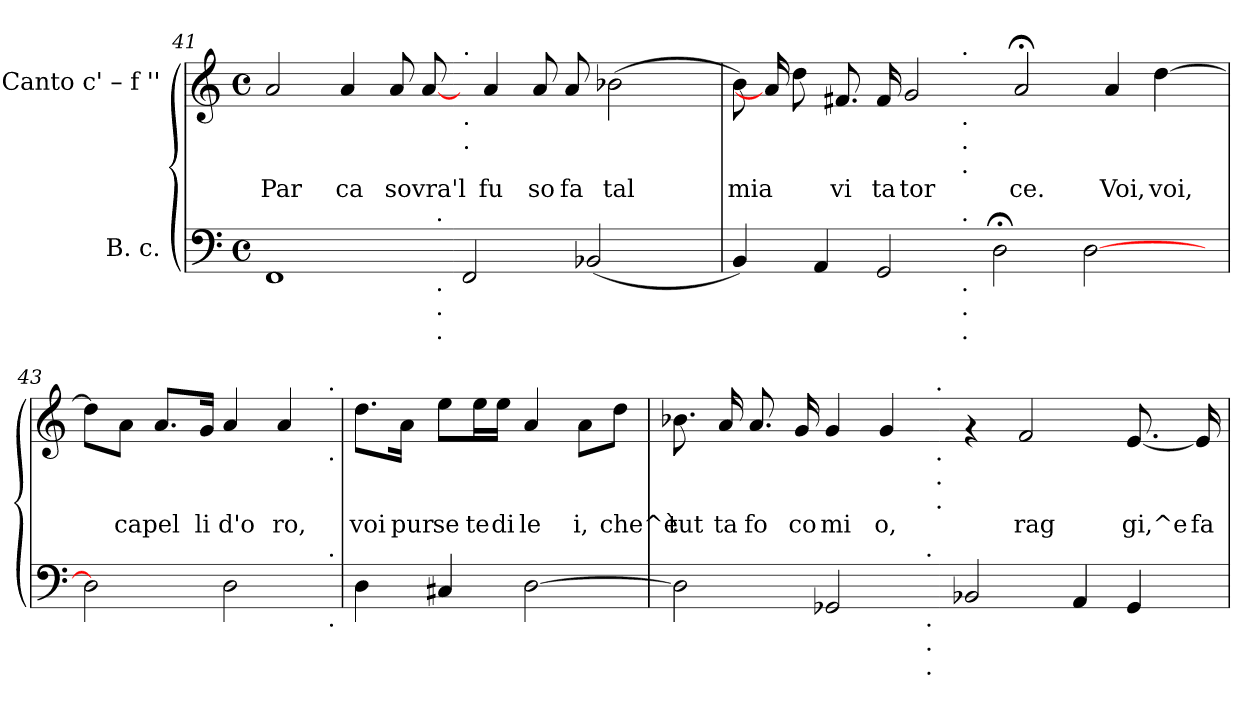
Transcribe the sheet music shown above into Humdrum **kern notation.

**kern	**kern	**text
*part2	*part1	*part1
*staff2	*staff1	*staff1
*I"B. c.	*I"Canto  c' – f ''	*
*clefF4	*clefG2	*
*k[]	*k[]	*
*C:	*C:	*
*M4/4	*M4/4	*
*met(c)	*met(c)	*
=41	=41	=41
!	!	!LO:LY:b:cj
*^	*	*
1FF	2ryy	2a/	Par
!	!	!	!LO:LY:b:cj
.	4ryy	4a/	ca
!	!	!	!LO:LY:b:cj
.	8ryy	8a/	sovra'l
!	!	!	!LO:LY:b:cj
.	32ryy	[8a/	.
!	!LO:TX:a:t=.	!	!
!	!LO:TX:b:t=.	!	!
!	!LO:TX:b:t=.	!	!
!	!LO:TX:b:t=.	!	!
.	1ryy	.	.
!	!	!LO:TX:a:t=.	!
!	!	!LO:TX:b:t=.	!
!	!	!LO:TX:b:t=.	!
2FF/	.	16ryy	.
!	!	!	!LO:LY:b:cj
.	.	4a/	fu
!	!	!	!LO:LY:b:cj
.	.	8a/	so
!	!	!	!LO:LY:b:cj
.	.	8a/	fa
(<2BB-X/	.	.	.
!	!	!	!LO:LY:b:cj
.	.	(>2b-X\	tal
.	8ryy	.	.
16ryy	.	.	.
.	32ryy	.	.
=42	=42	=42	=42
!	!	!	!LO:LY:b:cj
*	*	*^	*
4BB/)	2..ryy	8b\)	2..ryy	mia
.	.	16a/]	.	.
!	!	!	!	!LO:LY:b:cj
.	.	8dd\	.	.
4AA/	.	.	.	.
!	!	!	!	!LO:LY:b:cj
.	.	8.f#X/	.	vi
!	!	!	!	!LO:LY:b:cj
2GG/	.	16f#/	.	ta
!	!	!	!	!LO:LY:b:cj
.	.	2g/	.	tor
!	!	!	!LO:TX:a:t=.	!
!	!	!	!LO:TX:b:t=.	!
!	!	!	!LO:TX:b:t=.	!
!	!	!	!LO:TX:b:t=.	!
!	!LO:TX:a:t=.	!	!	!
!	!LO:TX:b:t=.	!	!	!
!	!LO:TX:b:t=.	!	!	!
!	!LO:TX:b:t=.	!	!	!
.	1ryy	.	1ryy	.
2D;<\	.	.	.	.
!	!	!	!	!LO:LY:b:cj
.	.	2a;</	.	ce.
[>2D\	.	.	.	.
!	!	!	!	!LO:LY:b:cj
.	.	4a/	.	Voi,
!	!	!	!	!LO:LY:b:cj
.	.	[>4dd\	.	voi,
.	8.ryy	.	8.ryy	.
16ryy	.	.	.	.
=43	=43	=43	=43	=43
!	!	!	!	!LO:LY:b:cj
2D\]	2ryy	8dd\L]	2ryy	.
!	!	!	!	!LO:LY:b:cj
.	.	8a\J	.	capel
!	!	!	!	!LO:LY:b:cj
.	.	8.a/L	.	.
!	!	!	!	!LO:LY:b:cj
.	.	16g/Jk	.	li
!	!	!	!	!LO:LY:b:cj
2D\	4...ryy	4a/	4...ryy	d'o
!	!	!	!	!LO:LY:b:cj
.	.	4a/	.	ro,
!	!	!	!LO:TX:a:t=.	!
!	!	!	!LO:TX:b:t=.	!
!	!LO:TX:a:t=.	!	!	!
!	!LO:TX:b:t=.	!	!	!
.	32ryy	.	32ryy	.
!!LO:LB:g=z
=44	=44	=44	=44	=44
!	!	!	!	!LO:LY:b:cj
*v	*v	*	*	*
*	*v	*v	*
4D\	8.dd\L	voi
!	!	!LO:LY:b:cj
.	16a\Jk	pur
!	!	!LO:LY:b:cj
4C#X/	8ee\L	se
!	!	!LO:LY:b:cj
.	16ee\L	te
!	!	!LO:LY:b:cj
.	16ee\JJ	di
!	!	!LO:LY:b:cj
[>2D\	4a/	le
!	!	!LO:LY:b:cj
.	8a\L	i,
!	!	!LO:LY:b:cj
.	8dd\J	che^è
=45	=45	=45
!	!	!LO:LY:b:cj
*^	*^	*
2D\]	2ryy	8.b-X\	2ryy	tut
!	!	!	!	!LO:LY:b:cj
.	.	16a/	.	ta
!	!	!	!	!LO:LY:b:cj
.	.	8.a/	.	fo
!	!	!	!	!LO:LY:b:cj
.	.	16g/	.	co
!	!	!	!	!LO:LY:b:cj
2GG-/	4ryy	4g/	4ryy	mi
!	!	!	!	!LO:LY:b:cj
.	8ryy	4g/	8ryy	o,
.	64ryy	.	32ryy	.
!	!LO:TX:a:t=.	!	!	!
!	!LO:TX:b:t=.	!	!	!
!	!LO:TX:b:t=.	!	!	!
!	!LO:TX:b:t=.	!	!	!
.	1ryy	.	.	.
!	!	!	!LO:TX:a:t=.	!
!	!	!	!LO:TX:b:t=.	!
!	!	!	!LO:TX:b:t=.	!
!	!	!	!LO:TX:b:t=.	!
.	.	.	1ryy	.
2BB-X/	.	4rf	.	.
!	!	!	!	!LO:LY:b:cj
.	.	2f/	.	rag
4AA/	.	.	.	.
!	!	!	!	!LO:LY:b:cj
4GG-/	.	[<8.e/	.	gi,^e
.	16..ryy	.	.	.
.	.	.	16.ryy	.
!	!	!	!	!LO:LY:b:cj
.	.	16e/]	.	fa
*v	*v	*	*	*
*	*v	*v	*
=	=	=
*-	*-	*-
